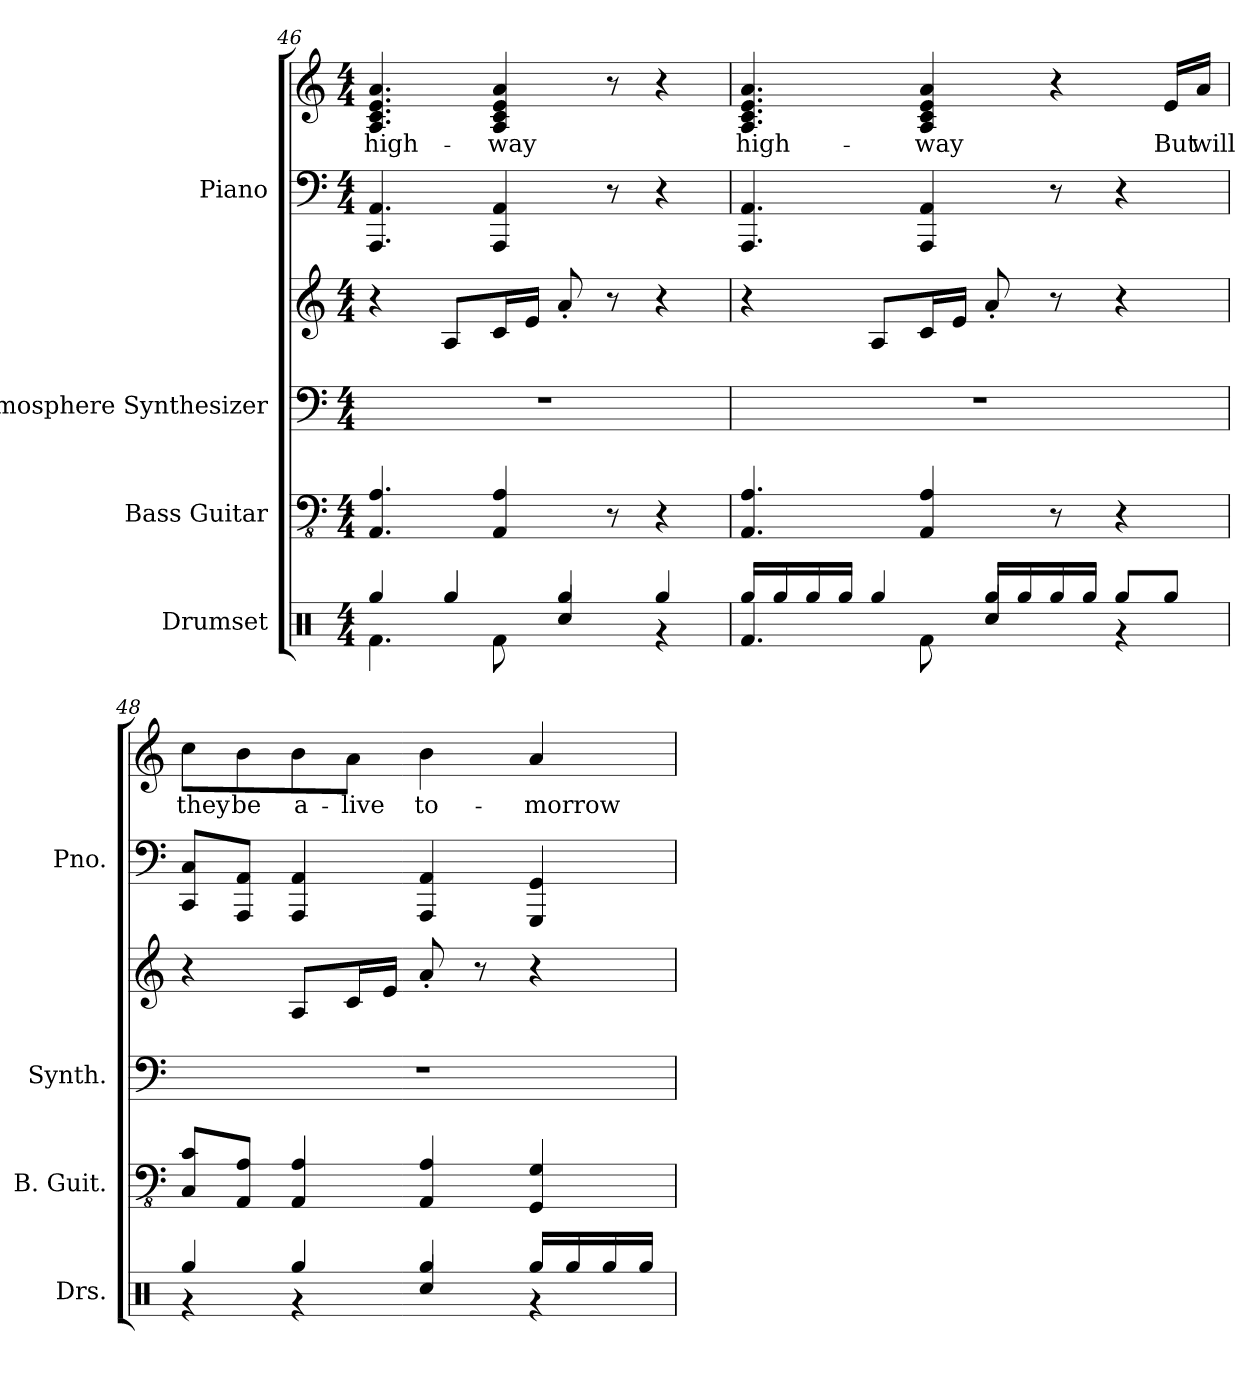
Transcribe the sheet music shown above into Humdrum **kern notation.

**kern	**kern	**kern	**kern	**kern	**kern	**text
*part4	*part3	*part2	*part2	*part1	*part1	*part1
*staff6	*staff5	*staff4	*staff3	*staff2	*staff1	*staff1
*I"Drumset	*I"Bass Guitar	*I"Atmosphere Synthesizer	*	*I"Piano	*	*
*I'Drs.	*I'B. Guit.	*I'Synth.	*	*I'Pno.	*	*
!!LO:PB:g=z
*clefX	*clefFv4	*clefF4	*clefG2	*clefF4	*clefG2	*
*k[]	*k[]	*k[]	*k[]	*k[]	*k[]	*
*M4/4	*M4/4	*M4/4	*M4/4	*M4/4	*M4/4	*
=46	=46	=46	=46	=46	=46	=46
*^	*	*	*	*	*	*
4Rgg/	4.Rf\	4.AAA/ 4.AA/	1r	4r	4.AAA/ 4.AA/	4.A/ 4.c/ 4.e/ 4.a/	high-
4Rgg/	.	.	.	8A/L	.	.	.
.	8Rf\	4AAA/ 4AA/	.	16c/L	4AAA/ 4AA/	4A/ 4c/ 4e/ 4a/	-way
.	.	.	.	16e/JJ	.	.	.
4Rgg/	4Rcc/	.	.	8a'/	.	.	.
.	.	8r	.	8r	8r	8r	.
4Rgg/	4r	4r	.	4r	4r	4r	.
=47	=47	=47	=47	=47	=47	=47	=47
16Rgg/LL	4.Rf/	4.AAA/ 4.AA/	1r	4r	4.AAA/ 4.AA/	4.A/ 4.c/ 4.e/ 4.a/	high-
16Rgg/	.	.	.	.	.	.	.
16Rgg/	.	.	.	.	.	.	.
16Rgg/JJ	.	.	.	.	.	.	.
4Rgg/	.	.	.	8A/L	.	.	.
.	8Rf\	4AAA/ 4AA/	.	16c/L	4AAA/ 4AA/	4A/ 4c/ 4e/ 4a/	-way
.	.	.	.	16e/JJ	.	.	.
16Rgg/LL	4Rcc/	.	.	8a'/	.	.	.
16Rgg/	.	.	.	.	.	.	.
16Rgg/	.	8r	.	8r	8r	4r	.
16Rgg/JJ	.	.	.	.	.	.	.
8Rgg/L	4r	4r	.	4r	4r	.	.
8Rgg/J	.	.	.	.	.	16e/LL	But
.	.	.	.	.	.	16a/JJ	will
=48	=48	=48	=48	=48	=48	=48	=48
4Rgg/	4r	8CC/ 8C/L	1r	4r	8CC/ 8C/L	8cc\L	they
.	.	8AAA/ 8AA/J	.	.	8AAA/ 8AA/J	8b\	be
4Rgg/	4r	4AAA/ 4AA/	.	8A/L	4AAA/ 4AA/	8b\	a-
.	.	.	.	16c/L	.	8a\J	-live
.	.	.	.	16e/JJ	.	.	.
4Rgg/	4Rcc/	4AAA/ 4AA/	.	8a'/	4AAA/ 4AA/	4b\	to-
.	.	.	.	8r	.	.	.
16Rgg/LL	4r	4GGG/ 4GG/	.	4r	4GGG/ 4GG/	4a/	-morrow
16Rgg/	.	.	.	.	.	.	.
16Rgg/	.	.	.	.	.	.	.
16Rgg/JJ	.	.	.	.	.	.	.
*v	*v	*	*	*	*	*	*
=	=	=	=	=	=	=
*-	*-	*-	*-	*-	*-	*-
